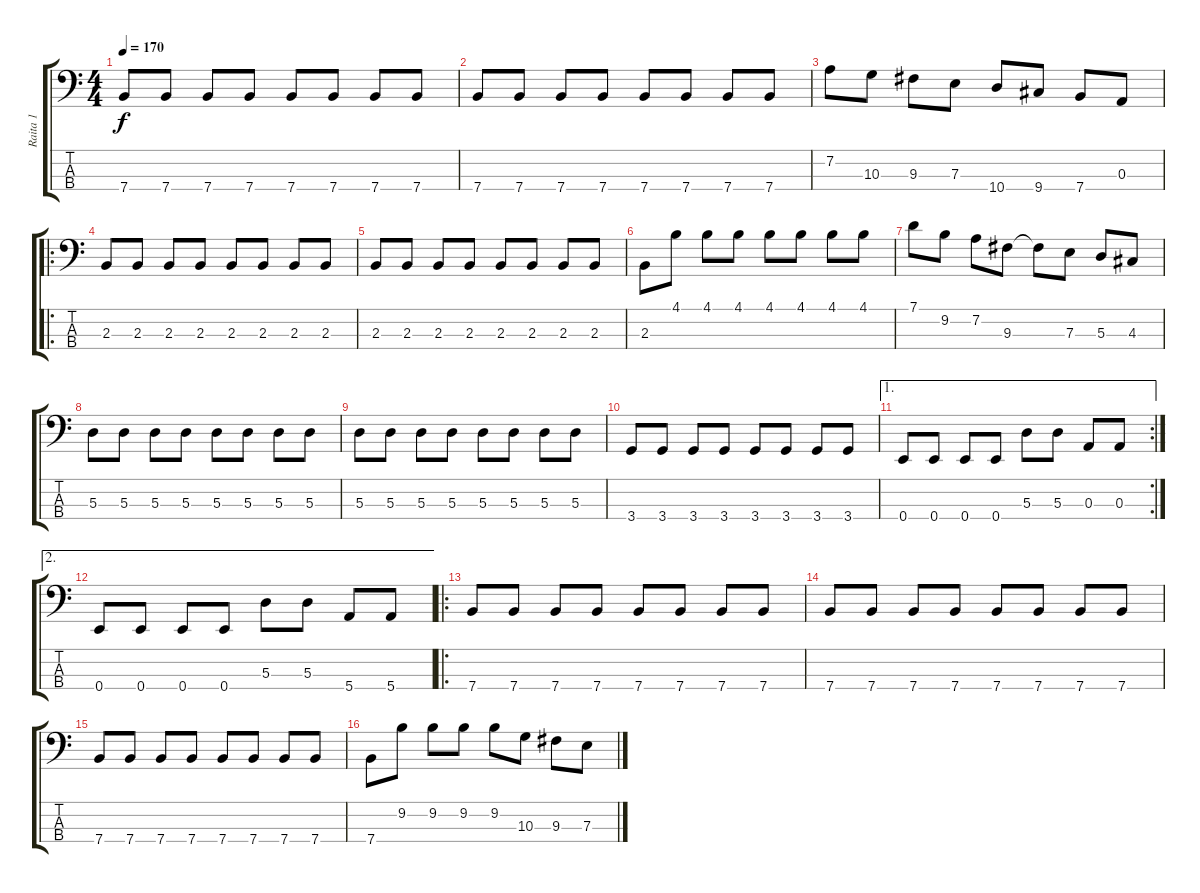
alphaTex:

\track ("Raita 1" "Raita 1") {instrument electricbassfinger}
\staff {score tabs}
\tuning (G2 D2 A1 E1) {hide}
\ts (4 4)
\tempo 170
\clef f4
\ks c
7.4.8{dy f} 7.4.8 7.4.8 7.4.8 7.4.8 7.4.8 7.4.8 7.4.8 |
7.4.8 7.4.8 7.4.8 7.4.8 7.4.8 7.4.8 7.4.8 7.4.8 |
7.2.8 10.3.8 9.3.8 7.3.8 10.4.8 9.4.8 7.4.8 0.3.8 |
\ro
2.3.8 2.3.8 2.3.8 2.3.8 2.3.8 2.3.8 2.3.8 2.3.8 |
2.3.8 2.3.8 2.3.8 2.3.8 2.3.8 2.3.8 2.3.8 2.3.8 |
2.3.8 4.1.8 4.1.8 4.1.8 4.1.8 4.1.8 4.1.8 4.1.8 |
7.1.8 9.2.8 7.2.8 9.3.8 9.3{t}.8 7.3.8 5.3.8 4.3.8 |
5.3.8 5.3.8 5.3.8 5.3.8 5.3.8 5.3.8 5.3.8 5.3.8 |
5.3.8 5.3.8 5.3.8 5.3.8 5.3.8 5.3.8 5.3.8 5.3.8 |
3.4.8 3.4.8 3.4.8 3.4.8 3.4.8 3.4.8 3.4.8 3.4.8 |
\ae 1
\rc 2
0.4.8 0.4.8 0.4.8 0.4.8 5.3.8 5.3.8 0.3.8 0.3.8 |
\ae 2
0.4.8 0.4.8 0.4.8 0.4.8 5.3.8 5.3.8 5.4.8 5.4.8 |
\ro
7.4.8 7.4.8 7.4.8 7.4.8 7.4.8 7.4.8 7.4.8 7.4.8 |
7.4.8 7.4.8 7.4.8 7.4.8 7.4.8 7.4.8 7.4.8 7.4.8 |
7.4.8 7.4.8 7.4.8 7.4.8 7.4.8 7.4.8 7.4.8 7.4.8 |
7.4.8 9.2.8 9.2.8 9.2.8 9.2.8 10.3.8 9.3.8 7.3.8
